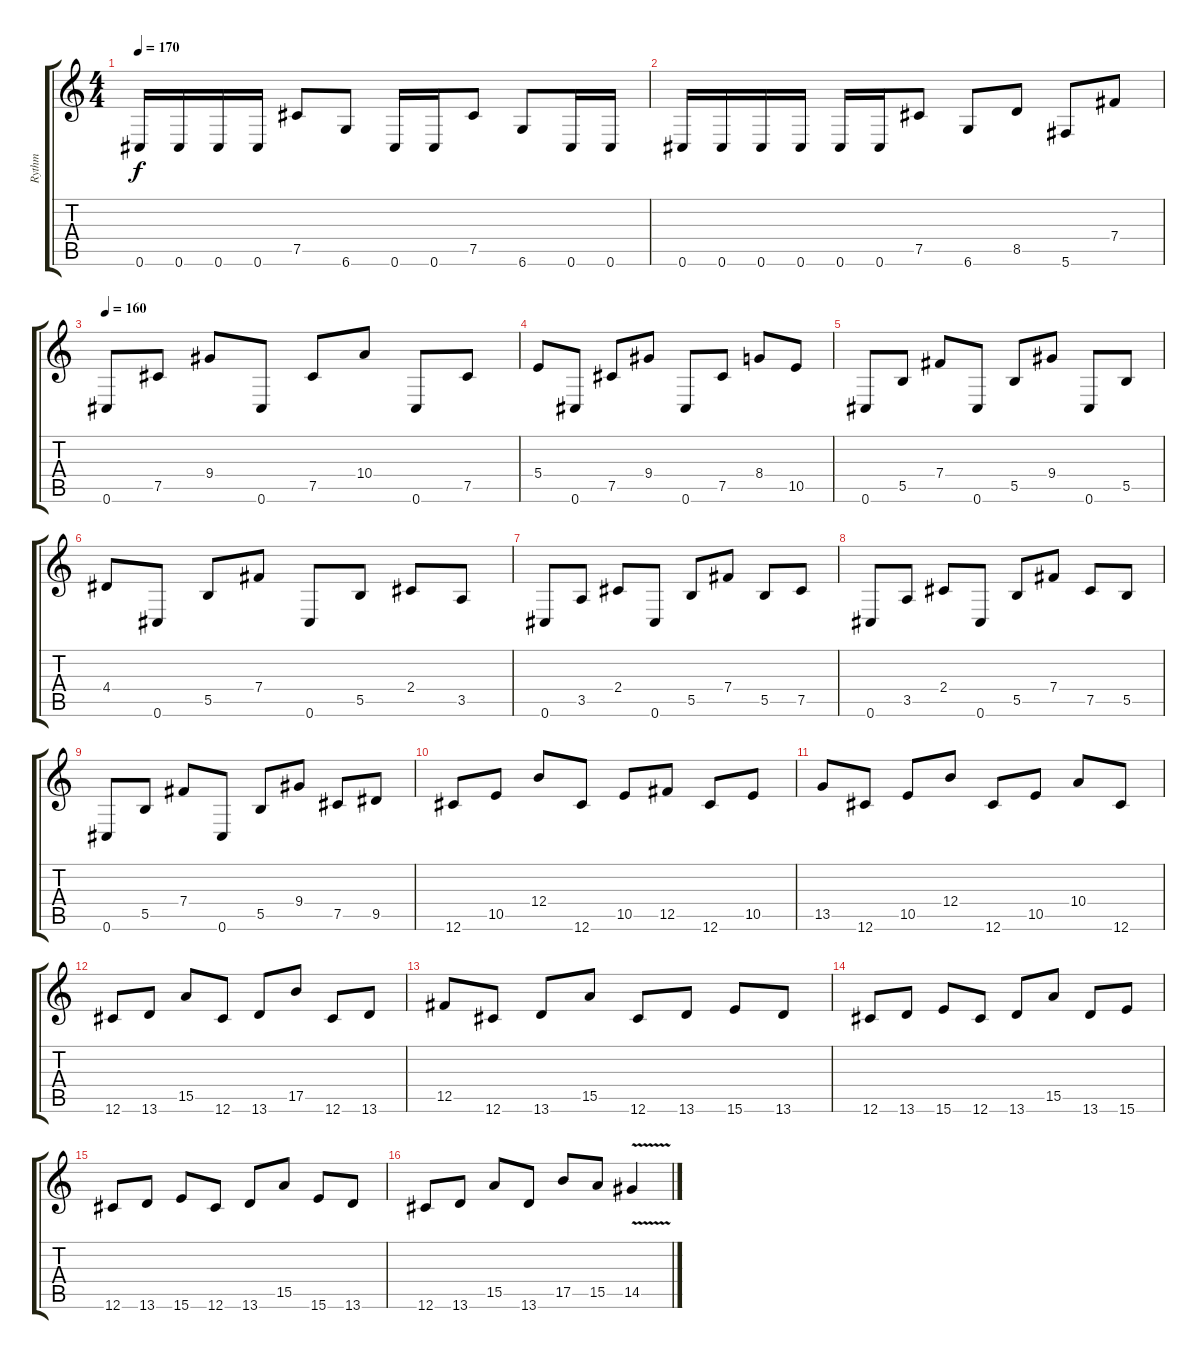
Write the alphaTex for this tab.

\track ("Rythm" "Rythm") {instrument distortionguitar}
\staff {score tabs}
\tuning (Db4 Ab3 E3 B2 Gb2 Db2) {hide}
\ts (4 4)
\tempo 170
\clef g2
\ks c
0.6.16{dy f} 0.6.16 0.6.16 0.6.16 7.5.8 6.6.8 0.6.16 0.6.16 7.5.8 6.6.8 0.6.16 0.6.16 |
0.6.16 0.6.16 0.6.16 0.6.16 0.6.16 0.6.16 7.5.8 6.6.8 8.5.8 5.6.8 7.4.8 |
\tempo 160
0.6.8 7.5.8 9.4.8 0.6.8 7.5.8 10.4.8 0.6.8 7.5.8 |
5.4.8 0.6.8 7.5.8 9.4.8 0.6.8 7.5.8 8.4.8 10.5.8 |
0.6.8 5.5.8 7.4.8 0.6.8 5.5.8 9.4.8 0.6.8 5.5.8 |
4.4.8 0.6.8 5.5.8 7.4.8 0.6.8 5.5.8 2.4.8 3.5.8 |
0.6.8 3.5.8 2.4.8 0.6.8 5.5.8 7.4.8 5.5.8 7.5.8 |
0.6.8 3.5.8 2.4.8 0.6.8 5.5.8 7.4.8 7.5.8 5.5.8 |
0.6.8 5.5.8 7.4.8 0.6.8 5.5.8 9.4.8 7.5.8 9.5.8 |
12.6.8 10.5.8 12.4.8 12.6.8 10.5.8 12.5.8 12.6.8 10.5.8 |
13.5.8 12.6.8 10.5.8 12.4.8 12.6.8 10.5.8 10.4.8 12.6.8 |
12.6.8 13.6.8 15.5.8 12.6.8 13.6.8 17.5.8 12.6.8 13.6.8 |
12.5.8 12.6.8 13.6.8 15.5.8 12.6.8 13.6.8 15.6.8 13.6.8 |
12.6.8 13.6.8 15.6.8 12.6.8 13.6.8 15.5.8 13.6.8 15.6.8 |
12.6.8 13.6.8 15.6.8 12.6.8 13.6.8 15.5.8 15.6.8 13.6.8 |
12.6.8 13.6.8 15.5.8 13.6.8 17.5.8 15.5.8 14.5{v}.4
